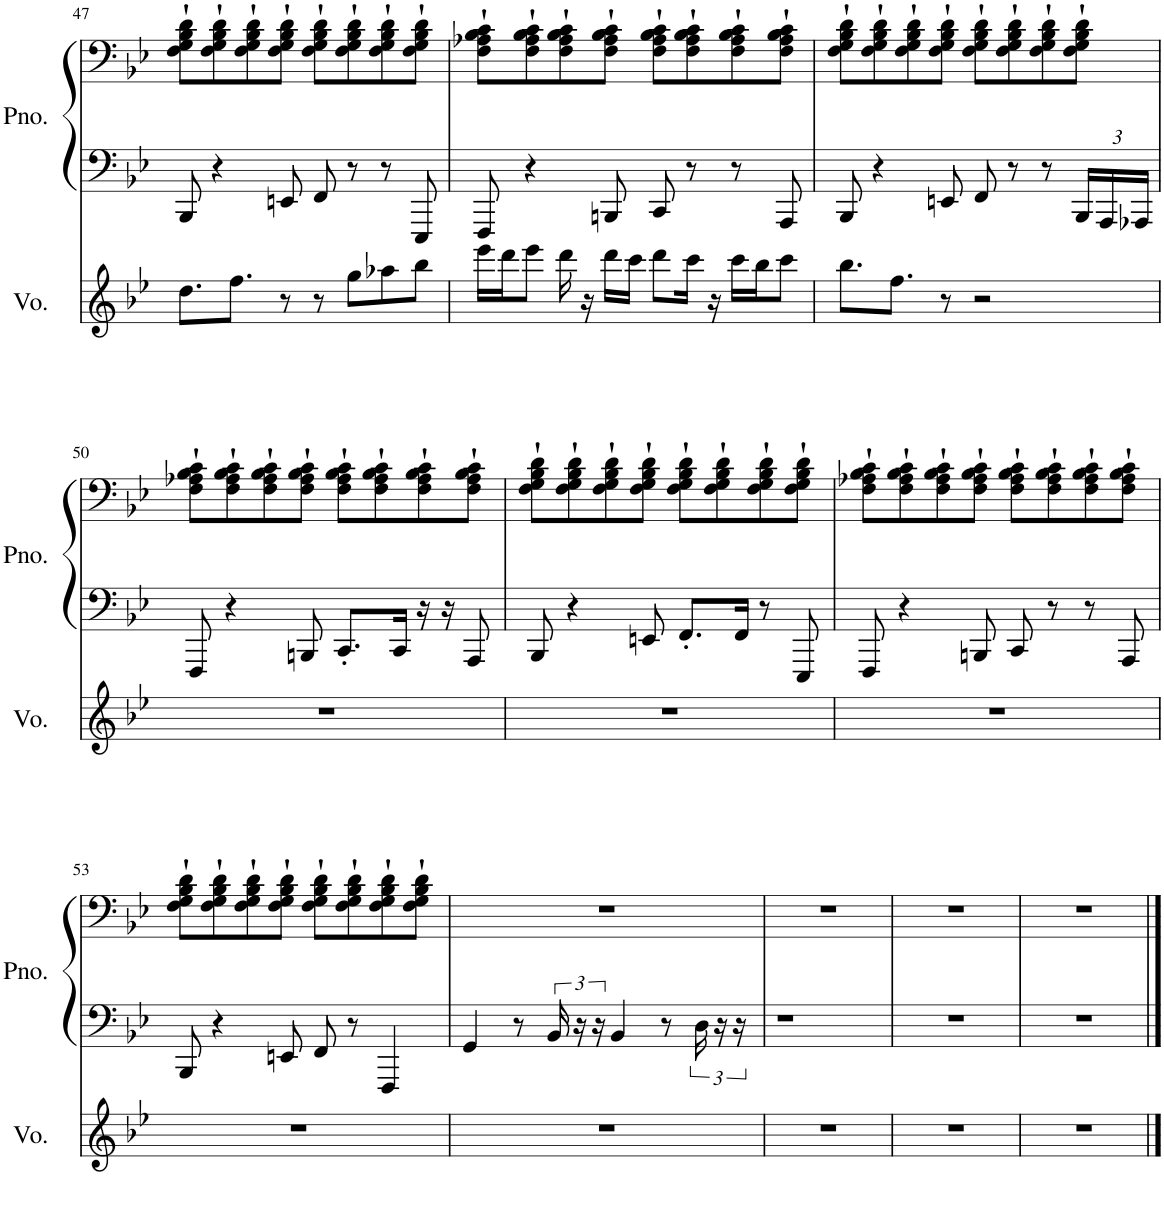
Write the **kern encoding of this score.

**kern	**kern	**kern
*part2	*part1	*part1
*staff3	*staff2	*staff1
*I"Voice	*I"Piano	*
*I'Vo.	*I'Pno.	*
!!LO:PB:g=z
*clefG2	*clefF4	*clefF4
*k[b-e-]	*k[b-e-]	*k[b-e-]
*M4/4	*M4/4	*M4/4
=47	=47	=47
8.dd\L	8BBB-/	8F\` 8G\` 8B-\` 8d\`L
.	4r	8F\` 8G\` 8B-\` 8d\`
8.ff\J	.	.
.	.	8F\` 8G\` 8B-\` 8d\`
8r	8EEn/	8F\` 8G\` 8B-\` 8d\`J
8r	8FF/	8F\` 8G\` 8B-\` 8d\`L
8gg\L	8r	8F\` 8G\` 8B-\` 8d\`
8aa-X\	8r	8F\` 8G\` 8B-\` 8d\`
8bb-\J	8EEE-/	8F\` 8G\` 8B-\` 8d\`J
=48	=48	=48
16eee-\LL	8FFF/	8F\` 8A-X\` 8B-\` 8c\`L
16ddd\J	.	.
8eee-\J	4r	8F\` 8A-\` 8B-\` 8c\`
16ddd\	.	8F\` 8A-\` 8B-\` 8c\`
16r	.	.
16ddd\LL	8BBBn/	8F\` 8A-\` 8B-\` 8c\`J
16ccc\JJ	.	.
8ddd\L	8CC/	8F\` 8A-\` 8B-\` 8c\`L
16ccc\Jk	8r	8F\` 8A-\` 8B-\` 8c\`
16r	.	.
16ccc\LL	8r	8F\` 8A-\` 8B-\` 8c\`
16bb-\J	.	.
8ccc\J	8AAA/	8F\` 8A-\` 8B-\` 8c\`J
=49	=49	=49
8.bb-\L	8BBB-/	8F\` 8G\` 8B-\` 8d\`L
.	4r	8F\` 8G\` 8B-\` 8d\`
8.ff\J	.	.
.	.	8F\` 8G\` 8B-\` 8d\`
8r	8EEn/	8F\` 8G\` 8B-\` 8d\`J
2r	8FF/	8F\` 8G\` 8B-\` 8d\`L
.	8r	8F\` 8G\` 8B-\` 8d\`
.	8r	8F\` 8G\` 8B-\` 8d\`
*	*Xbrackettup	*
.	24BBB-/LL	8F\` 8G\` 8B-\` 8d\`J
.	24AAA/	.
.	24AAA-X/JJ	.
!!LO:LB:g=z
=50	=50	=50
1r	8FFF/	8F\` 8A-X\` 8B-\` 8c\`L
.	4r	8F\` 8A-\` 8B-\` 8c\`
.	.	8F\` 8A-\` 8B-\` 8c\`
.	8BBBn/	8F\` 8A-\` 8B-\` 8c\`J
.	8.CC'/L	8F\` 8A-\` 8B-\` 8c\`L
.	.	8F\` 8A-\` 8B-\` 8c\`
.	16CC/Jk	.
.	16r	8F\` 8A-\` 8B-\` 8c\`
.	16r	.
.	8AAA/	8F\` 8A-\` 8B-\` 8c\`J
=51	=51	=51
1r	8BBB-/	8F\` 8G\` 8B-\` 8d\`L
.	4r	8F\` 8G\` 8B-\` 8d\`
.	.	8F\` 8G\` 8B-\` 8d\`
.	8EEn/	8F\` 8G\` 8B-\` 8d\`J
.	8.FF'/L	8F\` 8G\` 8B-\` 8d\`L
.	.	8F\` 8G\` 8B-\` 8d\`
.	16FF/Jk	.
.	8r	8F\` 8G\` 8B-\` 8d\`
.	8EEE-/	8F\` 8G\` 8B-\` 8d\`J
=52	=52	=52
1r	8FFF/	8F\` 8A-X\` 8B-\` 8c\`L
.	4r	8F\` 8A-\` 8B-\` 8c\`
.	.	8F\` 8A-\` 8B-\` 8c\`
.	8BBBn/	8F\` 8A-\` 8B-\` 8c\`J
.	8CC/	8F\` 8A-\` 8B-\` 8c\`L
.	8r	8F\` 8A-\` 8B-\` 8c\`
.	8r	8F\` 8A-\` 8B-\` 8c\`
.	8AAA/	8F\` 8A-\` 8B-\` 8c\`J
!!LO:LB:g=z
=53	=53	=53
1r	8BBB-/	8F\` 8G\` 8B-\` 8d\`L
.	4r	8F\` 8G\` 8B-\` 8d\`
.	.	8F\` 8G\` 8B-\` 8d\`
.	8EEn/	8F\` 8G\` 8B-\` 8d\`J
.	8FF/	8F\` 8G\` 8B-\` 8d\`L
.	8r	8F\` 8G\` 8B-\` 8d\`
.	4FFF/	8F\` 8G\` 8B-\` 8d\`
.	.	8F\` 8G\` 8B-\` 8d\`J
=54	=54	=54
1r	4GG/	1r
.	8r	.
*	*brackettup	*
.	24BB-/	.
.	24r	.
.	24r	.
.	4BB-/	.
.	8r	.
.	24D\	.
.	24r	.
.	24r	.
=55	=55	=55
1r	1r	1r
=56	=56	=56
1r	1r	1r
=57	=57	=57
1r	1r	1r
==	==	==
*-	*-	*-
